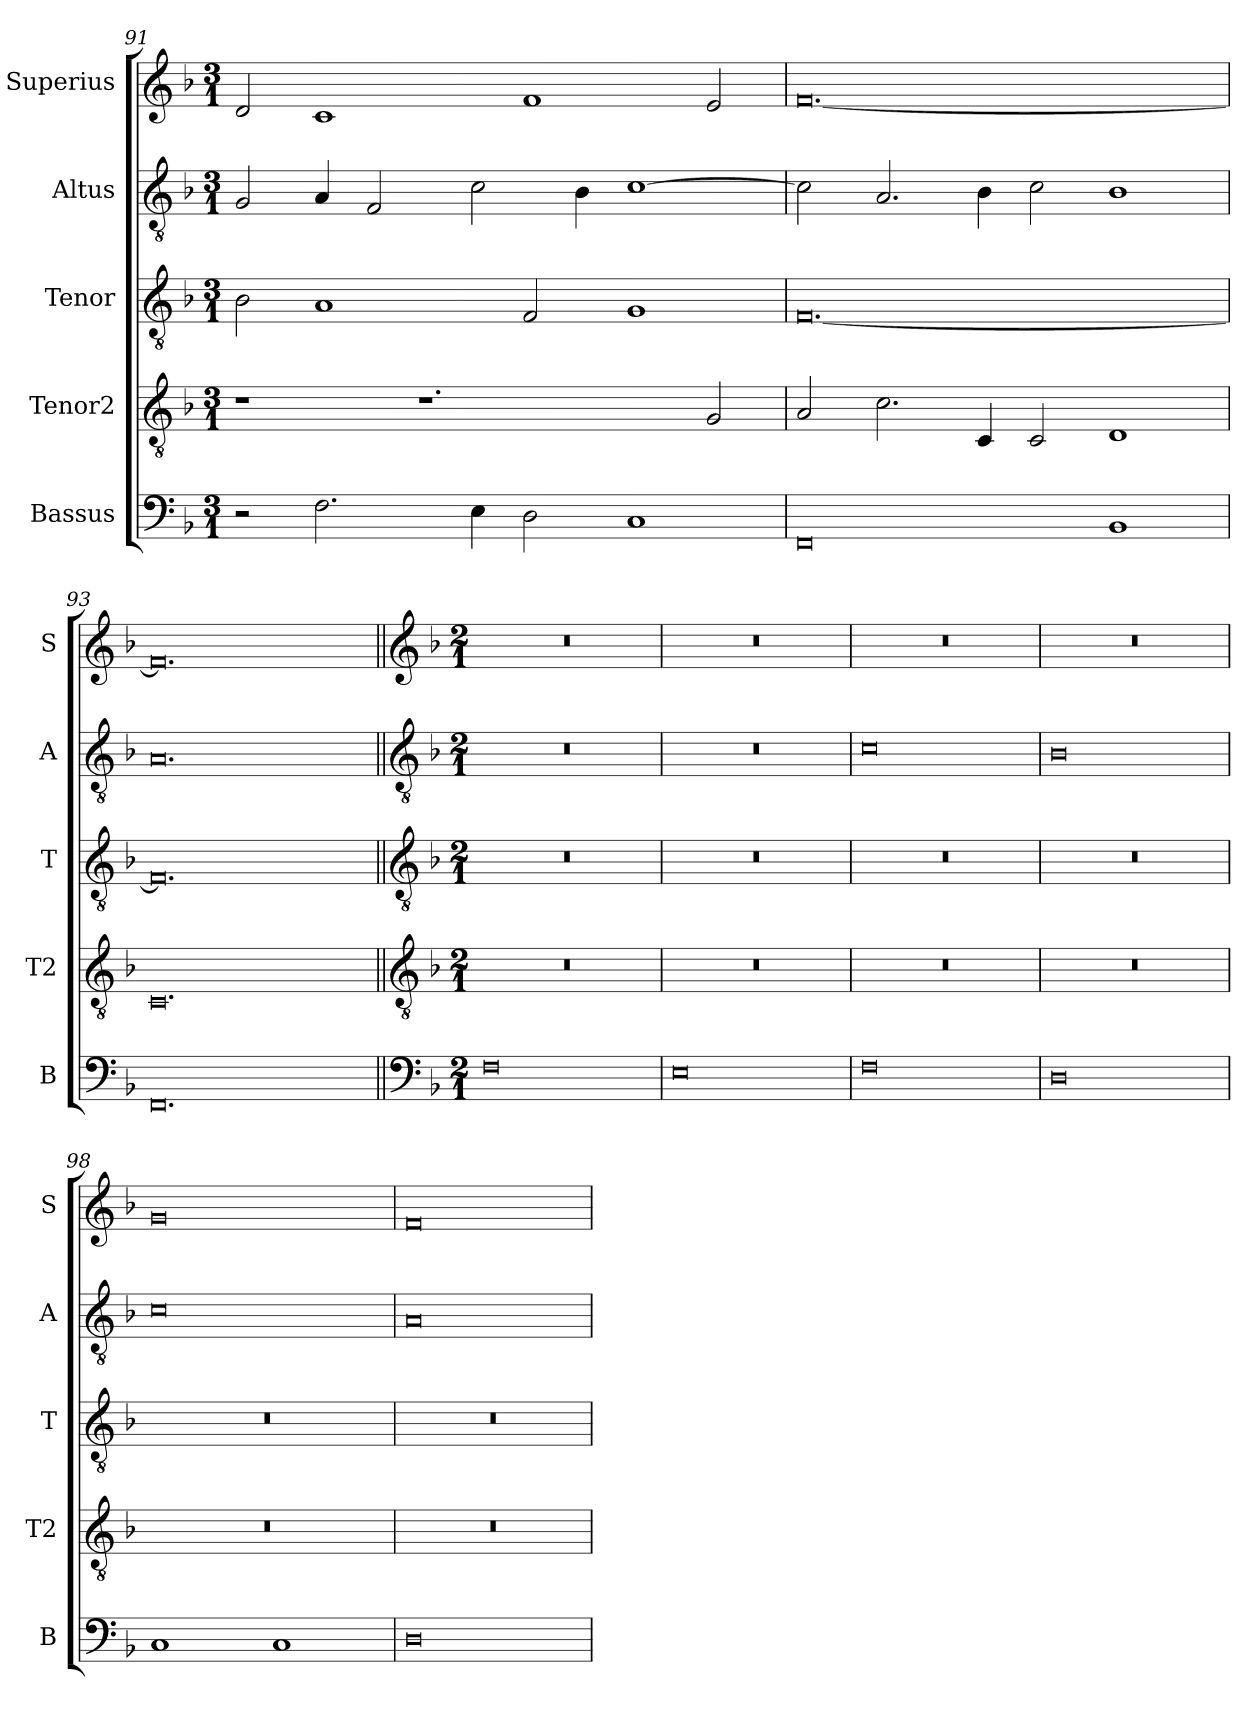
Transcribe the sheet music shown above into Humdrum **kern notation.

**kern	**kern	**kern	**kern	**kern
*part5	*part4	*part3	*part2	*part1
*staff5	*staff4	*staff3	*staff2	*staff1
*I"Bassus	*I"Tenor2	*I"Tenor	*I"Altus	*I"Superius
*I'B	*I'T2	*I'T	*I'A	*I'S
*clefF4	*clefGv2	*clefGv2	*clefGv2	*clefG2
*k[b-]	*k[b-]	*k[b-]	*k[b-]	*k[b-]
*M3/1	*M3/1	*M3/1	*M3/1	*M3/1
=91	=91	=91	=91	=91
2r	1r	2B-\	2G/	2d/
2.F\	.	1A	4A/	1c
.	.	.	2F/	.
.	1.r	.	.	.
4E\	.	.	2c\	.
2D\	.	2F/	.	1f
.	.	.	4B-\	.
1C	.	1G	[1c	.
.	2G/	.	.	2e/
=92	=92	=92	=92	=92
0FF	2A/	[0.F	2c\]	[0.f
.	2.c\	.	2.A/	.
.	4C/	.	4B-\	.
.	2C/	.	2c\	.
1BB-	1D	.	1B-	.
=93	=93	=93	=93	=93
0.FF	0.C	0.F]	0.A	0.f]
!!LO:LB:g=z
=94||	=94||	=94||	=94||	=94||
*clefF4	*clefGv2	*clefGv2	*clefGv2	*clefG2
*k[b-]	*k[b-]	*k[b-]	*k[b-]	*k[b-]
*M2/1	*M2/1	*M2/1	*M2/1	*M2/1
0F	0r	0r	0r	0r
=95	=95	=95	=95	=95
0E	0r	0r	0r	0r
=96	=96	=96	=96	=96
0F	0r	0r	0c	0r
=97	=97	=97	=97	=97
0D	0r	0r	0B-	0r
=98	=98	=98	=98	=98
1C	0r	0r	0c	0g
1C	.	.	.	.
=99	=99	=99	=99	=99
0D	0r	0r	0A	0f
=	=	=	=	=
*-	*-	*-	*-	*-
